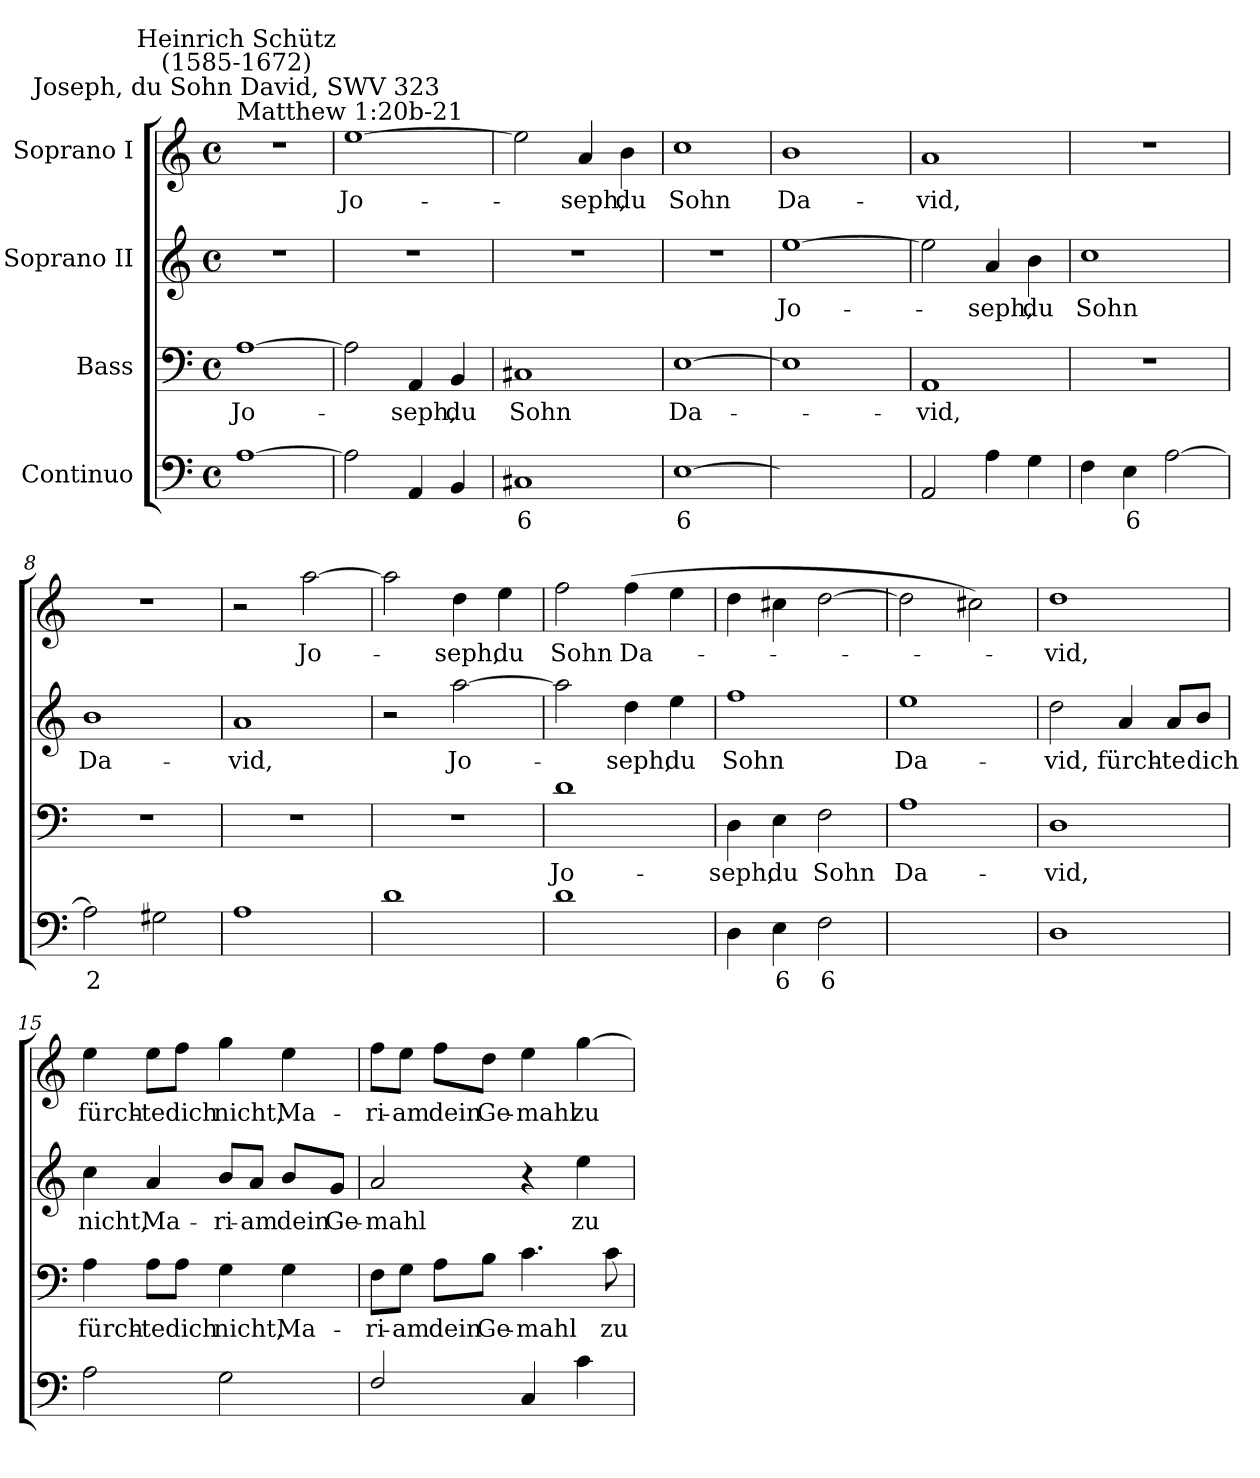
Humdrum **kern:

**kern	**text	**kern	**text	**kern	**text	**kern	**text
*part4	*part4	*part3	*part3	*part2	*part2	*part1	*part1
*staff4	*staff4	*staff3	*staff3	*staff2	*staff2	*staff1	*staff1
*I"Continuo	*	*I"Bass	*	*I"Soprano II	*	*I"Soprano I	*
*clefF4	*	*clefF4	*	*clefG2	*	*clefG2	*
*k[]	*	*k[]	*	*k[]	*	*k[]	*
*C:	*	*C:	*	*C:	*	*C:	*
*M4/4	*	*M4/4	*	*M4/4	*	*M4/4	*
*met(c)	*	*met(c)	*	*met(c)	*	*met(c)	*
=1	=1	=1	=1	=1	=1	=1	=1
!	!	!	!	!	!	!LO:TX:a:t=Matthew 1&colon;20b-21	!
!	!	!	!	!	!	!LO:TX:a:cj:t=Joseph, du Sohn David, SWV 323	!
!	!	!	!	!	!	!LO:TX:a:cj:t=Heinrich Schütz\n(1585-1672)	!
!	!	!	!LO:LY:b	!	!	!	!
[1A	.	[1A	Jo-	1r	.	1r	.
=2	=2	=2	=2	=2	=2	=2	=2
!	!	!	!	!	!	!	!LO:LY:b
2A]	.	2A]	.	1r	.	[1ee	Jo-
!	!	!	!LO:LY:b	!	!	!	!
4AA	.	4AA	seph,	.	.	.	.
!	!	!	!LO:LY:b	!	!	!	!
4BB	.	4BB	du	.	.	.	.
=3	=3	=3	=3	=3	=3	=3	=3
!	!LO:LY:b	!	!LO:LY:b	!	!	!	!
1C#X	6	1C#X	Sohn	1r	.	2ee]	.
!	!	!	!	!	!	!	!LO:LY:b
.	.	.	.	.	.	4a	seph,
!	!	!	!	!	!	!	!LO:LY:b
.	.	.	.	.	.	4b	du
=4	=4	=4	=4	=4	=4	=4	=4
!	!LO:LY:b	!	!LO:LY:b	!	!	!	!LO:LY:b
[1E	6	[1E	Da-	1r	.	1cc	Sohn
=5	=5	=5	=5	=5	=5	=5	=5
!	!LO:LY:b	!	!	!	!LO:LY:b	!	!LO:LY:b
2Eyy_	4	1E]	.	[1ee	Jo-	1b	Da-
2Eyy]	.	.	.	.	.	.	.
=6	=6	=6	=6	=6	=6	=6	=6
!	!	!	!LO:LY:b	!	!	!	!LO:LY:b
2AA	.	1AA	vid,	2ee]	.	1a	-vid,
!	!	!	!	!	!LO:LY:b	!	!
4A	.	.	.	4a	seph,	.	.
!	!	!	!	!	!LO:LY:b	!	!
4G	.	.	.	4b	du	.	.
=7	=7	=7	=7	=7	=7	=7	=7
!	!	!	!	!	!LO:LY:b	!	!
4F\	.	1r	.	1cc	Sohn	1r	.
!	!LO:LY:b	!	!	!	!	!	!
4E	6	.	.	.	.	.	.
[2A	.	.	.	.	.	.	.
=8	=8	=8	=8	=8	=8	=8	=8
!	!LO:LY:b	!	!	!	!LO:LY:b	!	!
2A]	2	1r	.	1b	Da-	1r	.
2G#X	.	.	.	.	.	.	.
=9	=9	=9	=9	=9	=9	=9	=9
!	!	!	!	!	!LO:LY:b	!	!
1A	.	1r	.	1a	-vid,	2r	.
!	!	!	!	!	!	!	!LO:LY:b
.	.	.	.	.	.	[2aa	Jo-
!!LO:LB:g=z
=10	=10	=10	=10	=10	=10	=10	=10
1d	.	1r	.	2r	.	2aa]	.
!	!	!	!	!	!LO:LY:b	!	!LO:LY:b
.	.	.	.	[2aa	Jo-	4dd	seph,
!	!	!	!	!	!	!	!LO:LY:b
.	.	.	.	.	.	4ee	du
=11	=11	=11	=11	=11	=11	=11	=11
!	!	!	!LO:LY:b	!	!	!	!LO:LY:b
1d	.	1d	Jo-	2aa]	.	2ff	Sohn
!	!	!	!	!	!LO:LY:b	!	!LO:LY:b
.	.	.	.	4dd	seph,	(>4ff	Da-
!	!	!	!	!	!LO:LY:b	!	!
.	.	.	.	4ee	du	4ee	.
=12	=12	=12	=12	=12	=12	=12	=12
!	!	!	!LO:LY:b	!	!LO:LY:b	!	!
4D	.	4D	-seph,	1ff	Sohn	4dd	.
!	!LO:LY:b	!	!LO:LY:b	!	!	!	!
4E	6	4E	du	.	.	4cc#X	.
!	!LO:LY:b	!	!LO:LY:b	!	!	!	!
2F	6	2F	Sohn	.	.	[2dd	.
=13	=13	=13	=13	=13	=13	=13	=13
!	!LO:LY:b	!	!LO:LY:b	!	!LO:LY:b	!	!
[2Ayy	4	1A	Da-	1ee	Da-	2dd]	.
2Ayy]	.	.	.	.	.	2cc#X)	.
=14	=14	=14	=14	=14	=14	=14	=14
!	!	!	!LO:LY:b	!	!LO:LY:b	!	!LO:LY:b
1D	.	1D	-vid,	2dd	-vid,	1dd	vid,
!	!	!	!	!	!LO:LY:b	!	!
.	.	.	.	4a	fürch-	.	.
!	!	!	!	!	!LO:LY:b	!	!
.	.	.	.	8a/L	-te	.	.
!	!	!	!	!	!LO:LY:b	!	!
.	.	.	.	8b/J	dich	.	.
=15	=15	=15	=15	=15	=15	=15	=15
!	!	!	!LO:LY:b	!	!LO:LY:b	!	!LO:LY:b
2A	.	4A	fürch-	4cc	nicht,	4ee	fürch-
!	!	!	!LO:LY:b	!	!LO:LY:b	!	!LO:LY:b
.	.	8A\L	-te	4a	Ma-	8ee\L	-te
!	!	!	!LO:LY:b	!	!	!	!LO:LY:b
.	.	8A\J	dich	.	.	8ff\J	dich
!	!	!	!LO:LY:b	!	!LO:LY:b	!	!LO:LY:b
2G	.	4G	nicht,	8b/L	-ri-	4gg	nicht,
!	!	!	!	!	!LO:LY:b	!	!
.	.	.	.	8a/J	-am	.	.
!	!	!	!LO:LY:b	!	!LO:LY:b	!	!LO:LY:b
.	.	4G	Ma-	8b/L	dein	4ee	Ma-
!	!	!	!	!	!LO:LY:b	!	!
.	.	.	.	8g/J	Ge-	.	.
!!LO:LB:g=z
=16	=16	=16	=16	=16	=16	=16	=16
!	!	!	!LO:LY:b	!	!LO:LY:b	!	!LO:LY:b
2F/	.	8F\L	-ri-	2a	-mahl	8ff\L	-ri-
!	!	!	!LO:LY:b	!	!	!	!LO:LY:b
.	.	8G\J	-am	.	.	8ee\J	-am
!	!	!	!LO:LY:b	!	!	!	!LO:LY:b
.	.	8A\L	dein	.	.	8ff\L	dein
!	!	!	!LO:LY:b	!	!	!	!LO:LY:b
.	.	8B\J	Ge-	.	.	8dd\J	Ge-
!	!	!	!LO:LY:b	!	!	!	!LO:LY:b
4C	.	4.c	-mahl	4r	.	4ee	-mahl
!	!	!	!	!	!LO:LY:b	!	!LO:LY:b
4c	.	.	.	4ee	zu	[4gg	zu
!	!	!	!LO:LY:b	!	!	!	!
.	.	8c	zu	.	.	.	.
=	=	=	=	=	=	=	=
*-	*-	*-	*-	*-	*-	*-	*-
